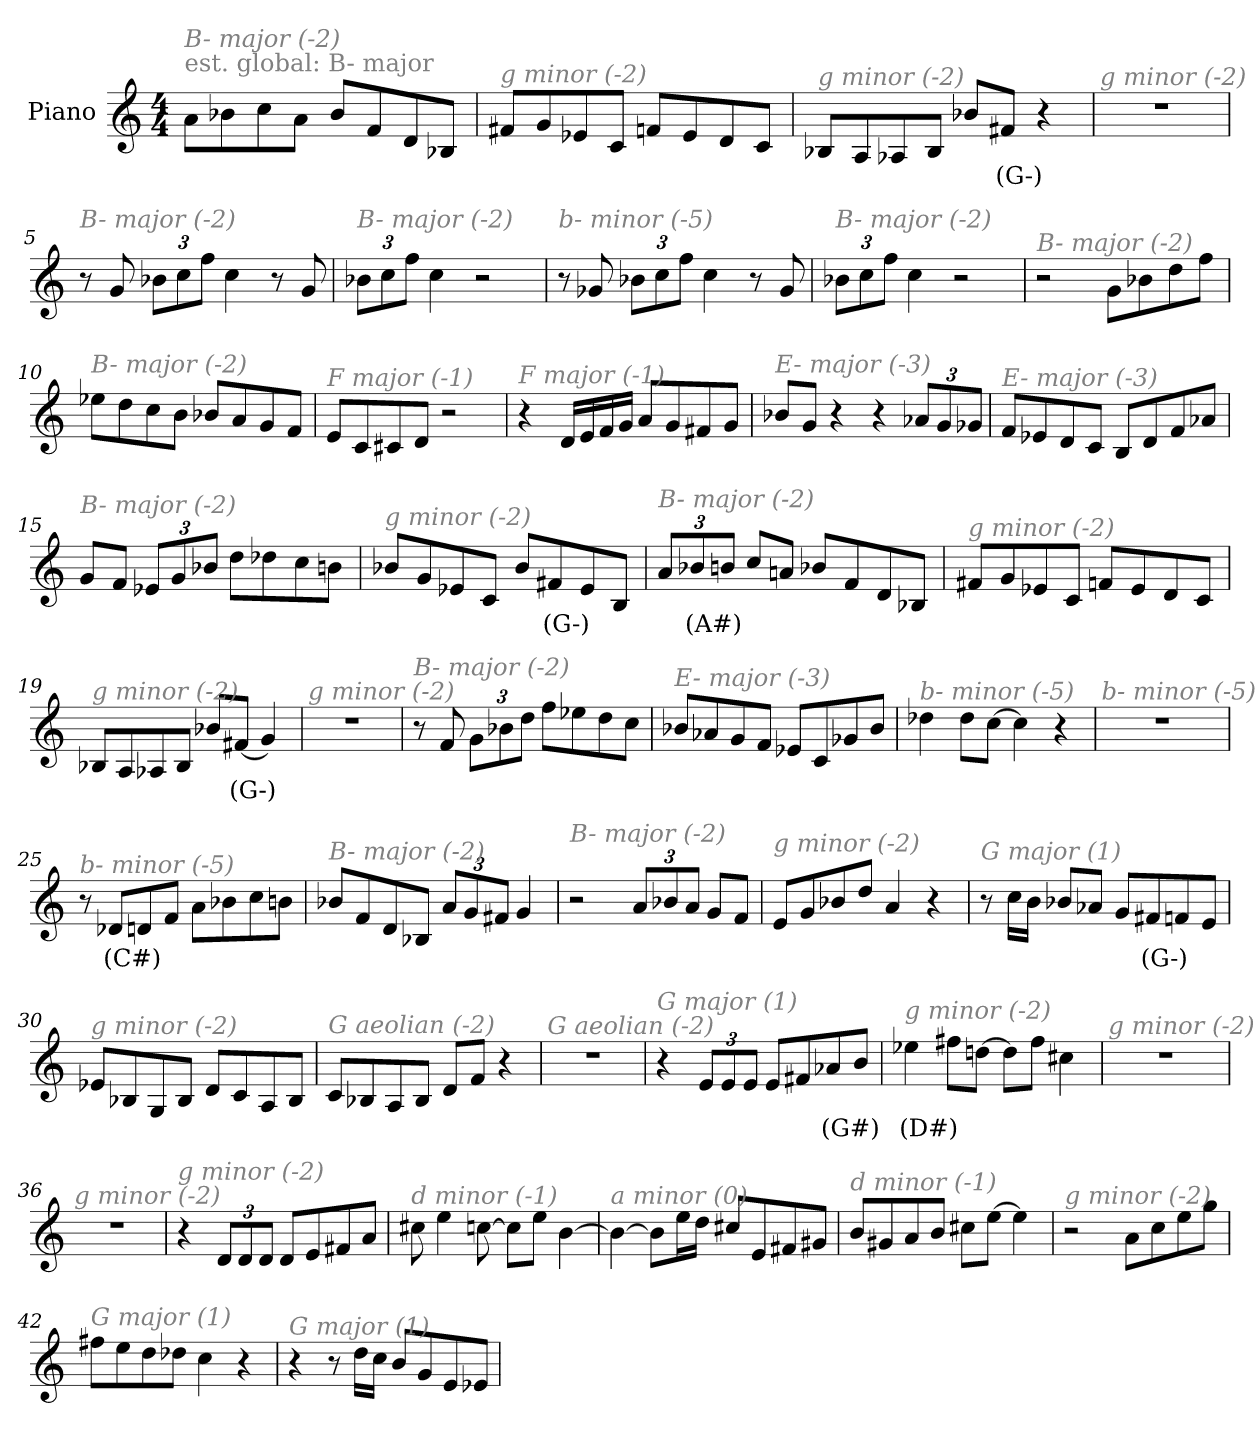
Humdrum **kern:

**kern	**text
*part1	*part1
*staff1	*staff1
*I"Piano	*
*I'Pno	*
*clefG2	*
*k[]	*
*M4/4	*
*MM308	*
=1	=1
!LO:TX:a:color=#808080:t=est. global&colon; B- major	!
!LO:TX:i:color=#808080:t=B- major (-2)	!
8a\L	.
8b-X\	.
8cc\	.
8a\J	.
8b-/L	.
8f/	.
8d/	.
8B-X/J	.
=2	=2
!LO:TX:i:color=#808080:t=g minor (-2)	!
8f#X/L	.
8g/	.
8e-X/	.
8c/J	.
8fn/L	.
8e-/	.
8d/	.
8c/J	.
=3	=3
!LO:TX:i:color=#808080:t=g minor (-2)	!
8B-X/L	.
8A/	.
8A-X/	.
8B-/J	.
8b-X/L	.
8f#Xi/J	(G-)
4r	.
=4	=4
!LO:TX:i:color=#808080:t=g minor (-2)	!
1r	.
!!LO:LB:g=z
=5	=5
!LO:TX:i:color=#808080:t=B- major (-2)	!
8r	.
8g/	.
*Xbrackettup	*
12b-X\L	.
12cc\	.
12ff\J	.
4cc\	.
8r	.
8g/	.
=6	=6
!LO:TX:i:color=#808080:t=B- major (-2)	!
12b-X\L	.
12cc\	.
12ff\J	.
4cc\	.
2r	.
=7	=7
!LO:TX:i:color=#808080:t=b- minor (-5)	!
8r	.
8g-X/	.
12b-X\L	.
12cc\	.
12ff\J	.
4cc\	.
8r	.
8g-/	.
=8	=8
!LO:TX:i:color=#808080:t=B- major (-2)	!
12b-X\L	.
12cc\	.
12ff\J	.
4cc\	.
2r	.
=9	=9
!LO:TX:i:color=#808080:t=B- major (-2)	!
2r	.
8g\L	.
8b-X\	.
8dd\	.
8ff\J	.
!!LO:LB:g=z
=10	=10
!LO:TX:i:color=#808080:t=B- major (-2)	!
8ee-X\L	.
8dd\	.
8cc\	.
8b\J	.
8b-X/L	.
8a/	.
8g/	.
8f/J	.
=11	=11
!LO:TX:i:color=#808080:t=F major (-1)	!
8e/L	.
8c/	.
8c#X/	.
8d/J	.
2r	.
=12	=12
!LO:TX:i:color=#808080:t=F major (-1)	!
4r	.
16d/LL	.
16e/	.
16f/	.
16g/JJ	.
8a/L	.
8g/	.
8f#X/	.
8g/J	.
=13	=13
!LO:TX:i:color=#808080:t=E- major (-3)	!
8b-X/L	.
8g/J	.
4r	.
4r	.
12a-X/L	.
12g/	.
12g-X/J	.
!!LO:LB:g=z
=14	=14
!LO:TX:i:color=#808080:t=E- major (-3)	!
8f/L	.
8e-X/	.
8d/	.
8c/J	.
8B/L	.
8d/	.
8f/	.
8a-X/J	.
=15	=15
!LO:TX:i:color=#808080:t=B- major (-2)	!
8g/L	.
8f/J	.
12e-X/L	.
12g/	.
12b-X/J	.
8dd\L	.
8dd-X\	.
8cc\	.
8bn\J	.
=16	=16
!LO:TX:i:color=#808080:t=g minor (-2)	!
8b-X/L	.
8g/	.
8e-X/	.
8c/J	.
8b-/L	.
8f#Xi/	(G-)
8e-/	.
8B/J	.
=17	=17
!LO:TX:i:color=#808080:t=B- major (-2)	!
12a/L	.
12b-Xi/	(A#)
12b/J	.
8cc/L	.
8an/J	.
8b-X/L	.
8f/	.
8d/	.
8B-X/J	.
!!LO:LB:g=z
=18	=18
!LO:TX:i:color=#808080:t=g minor (-2)	!
8f#X/L	.
8g/	.
8e-X/	.
8c/J	.
8fn/L	.
8e-/	.
8d/	.
8c/J	.
=19	=19
!LO:TX:i:color=#808080:t=g minor (-2)	!
8B-X/L	.
8A/	.
8A-X/	.
8B-/J	.
8b-X/L	.
[8f#Xi/J	(G-)
4g-/]	.
=20	=20
!LO:TX:i:color=#808080:t=g minor (-2)	!
1r	.
=21	=21
!LO:TX:i:color=#808080:t=B- major (-2)	!
8r	.
8f/	.
12g\L	.
12b-X\	.
12dd\J	.
8ff\L	.
8ee-X\	.
8dd\	.
8cc\J	.
!!LO:LB:g=z
=22	=22
!LO:TX:i:color=#808080:t=E- major (-3)	!
8b-X/L	.
8a-X/	.
8g/	.
8f/J	.
8e-X/L	.
8c/	.
8g-X/	.
8b-/J	.
=23	=23
!LO:TX:i:color=#808080:t=b- minor (-5)	!
4dd-X\	.
8dd-\L	.
[8cc\J	.
4cc\]	.
4r	.
=24	=24
!LO:TX:i:color=#808080:t=b- minor (-5)	!
1r	.
=25	=25
!LO:TX:i:color=#808080:t=b- minor (-5)	!
8r	.
8d-Xi/L	(C#)
8d/	.
8f/J	.
8a\L	.
8b-X\	.
8cc\	.
8bn\J	.
=26	=26
!LO:TX:i:color=#808080:t=B- major (-2)	!
8b-X/L	.
8f/	.
8d/	.
8B-X/J	.
12a/L	.
12g/	.
12f#X/J	.
4g/	.
!!LO:LB:g=z
=27	=27
!LO:TX:i:color=#808080:t=B- major (-2)	!
2r	.
12a/L	.
12b-X/	.
12a/J	.
8g/L	.
8f/J	.
=28	=28
!LO:TX:i:color=#808080:t=g minor (-2)	!
8e/L	.
8g/	.
8b-X/	.
8dd/J	.
4a/	.
4r	.
=29	=29
!LO:TX:i:color=#808080:t=G major (1)	!
8r	.
16cc\LL	.
16b\JJ	.
8b-X/L	.
8a-X/J	.
8g/L	.
8f#Xi/	(G-)
8f/	.
8e/J	.
=30	=30
!LO:TX:i:color=#808080:t=g minor (-2)	!
8e-X/L	.
8B-X/	.
8G/	.
8B-/J	.
8d/L	.
8c/	.
8A/	.
8B-/J	.
!!LO:LB:g=z
=31	=31
!LO:TX:i:color=#808080:t=G aeolian (-2)	!
8c/L	.
8B-X/	.
8A/	.
8B-/J	.
8d/L	.
8f/J	.
4r	.
=32	=32
!LO:TX:i:color=#808080:t=G aeolian (-2)	!
1r	.
=33	=33
!LO:TX:i:color=#808080:t=G major (1)	!
4r	.
12e/L	.
12e/	.
12e/J	.
8e/L	.
8f#X/	.
8a-Xi/	(G#)
8b/J	.
=34	=34
!LO:TX:i:color=#808080:t=g minor (-2)	!
4ee-Xi\	(D#)
8ff#X\L	.
[8ddn\J	.
8dd\L]	.
8ff#\J	.
4cc#X\	.
=35	=35
!LO:TX:i:color=#808080:t=g minor (-2)	!
1r	.
=36	=36
!LO:TX:i:color=#808080:t=g minor (-2)	!
1r	.
!!LO:LB:g=z
=37	=37
!LO:TX:i:color=#808080:t=g minor (-2)	!
4r	.
12d/L	.
12d/	.
12d/J	.
8d/L	.
8e/	.
8f#X/	.
8a/J	.
=38	=38
!LO:TX:i:color=#808080:t=d minor (-1)	!
8cc#X\	.
4ee\	.
[8ccn\	.
8cc\L]	.
8ee\J	.
[4b\	.
=39	=39
!LO:TX:i:color=#808080:t=a minor (0)	!
4b\_	.
8b\L]	.
16ee\L	.
16dd\JJ	.
8cc#X/L	.
8e/	.
8f#X/	.
8g#X/J	.
=40	=40
!LO:TX:i:color=#808080:t=d minor (-1)	!
8b/L	.
8g#X/	.
8a/	.
8b/J	.
8cc#X\L	.
[8ee\J	.
4ee\]	.
!!LO:LB:g=z
=41	=41
!LO:TX:i:color=#808080:t=g minor (-2)	!
2r	.
8a\L	.
8cc\	.
8ee\	.
8gg\J	.
=42	=42
!LO:TX:i:color=#808080:t=G major (1)	!
8ff#X\L	.
8ee\	.
8dd\	.
8dd-X\J	.
4cc\	.
4r	.
=43	=43
!LO:TX:i:color=#808080:t=G major (1)	!
4r	.
8r	.
16dd\LL	.
16cc\JJ	.
8b/L	.
8g/	.
8e/	.
8e-X/J	.
=	=
*-	*-
